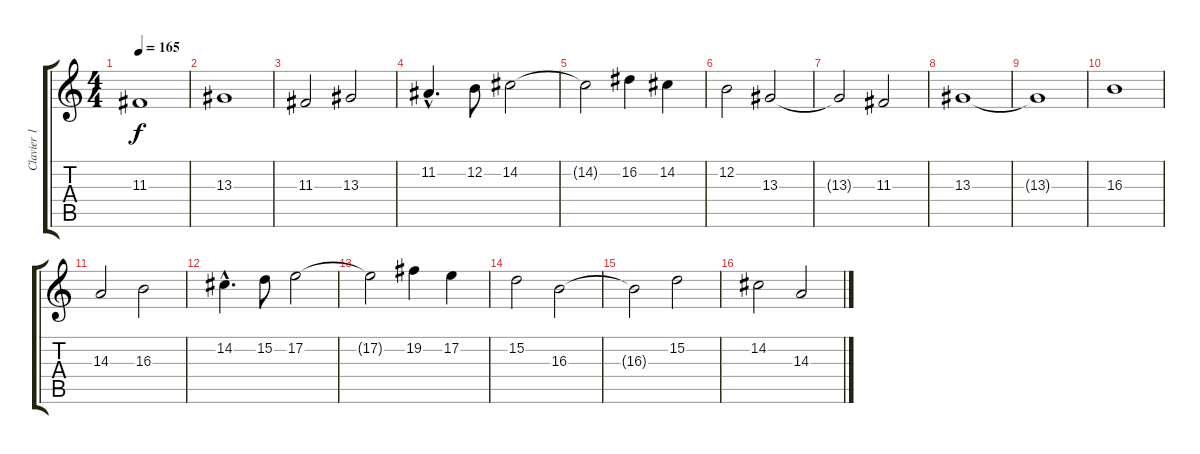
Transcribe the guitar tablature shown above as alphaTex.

\track ("Clavier 1" "Clavier 1") {instrument voiceoohs}
\staff {score tabs}
\tuning (E4 B3 G3 D3 A2 E2) {hide}
\ts (4 4)
\tempo 165
\clef g2
\ks c
11.3{t}.1{dy f} |
13.3.1 |
11.3.2 13.3.2 |
11.2{hac}.4{d} 12.2.8 14.2.2 |
14.2{t}.2 16.2.4 14.2.4 |
12.2.2 13.3.2 |
13.3{t}.2 11.3.2 |
13.3.1 |
13.3{t}.1 |
16.3.1 |
14.3.2 16.3.2 |
14.2{hac}.4{d} 15.2.8 17.2.2 |
17.2{t}.2 19.2.4 17.2.4 |
15.2.2 16.3.2 |
16.3{t}.2 15.2.2 |
14.2.2 14.3.2
